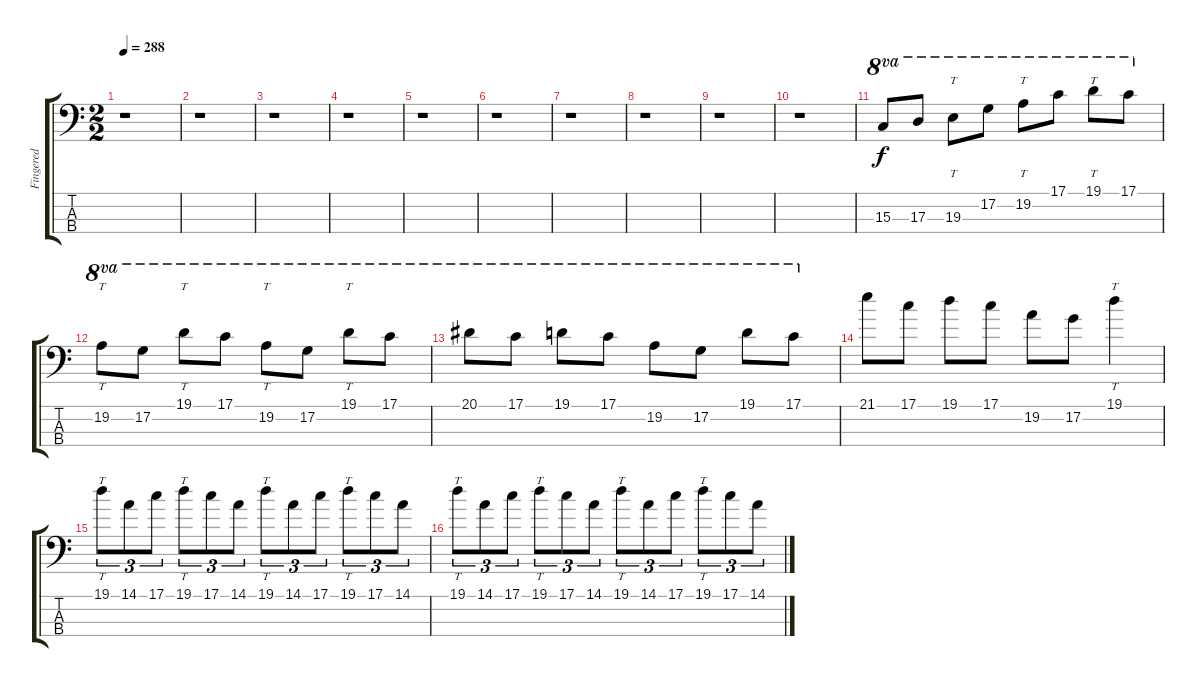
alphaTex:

\track ("Fingered" "Fingered") {instrument electricbassfinger}
\staff {score tabs}
\tuning (G2 D2 A1 E1) {hide}
\ts (2 2)
\tempo 288
\clef f4
\ks c
r.1{dy f} |
r.1 |
r.1 |
r.1 |
r.1 |
r.1 |
r.1 |
r.1 |
r.1 |
r.1 |
15.3.8{ot 8va} 17.3.8{ot 8va} 19.3.8{tt ot 8va} 17.2.8{ot 8va} 19.2.8{tt ot 8va} 17.1.8{ot 8va} 19.1.8{tt ot 8va} 17.1.8{ot 8va} |
19.2.8{tt ot 8va} 17.2.8{ot 8va} 19.1.8{tt ot 8va} 17.1.8{ot 8va} 19.2.8{tt ot 8va} 17.2.8{ot 8va} 19.1.8{tt ot 8va} 17.1.8{ot 8va} |
20.1.8{ot 8va} 17.1.8{ot 8va} 19.1.8{ot 8va} 17.1.8{ot 8va} 19.2.8{ot 8va} 17.2.8{ot 8va} 19.1.8{ot 8va} 17.1.8{ot 8va} |
21.1.8 17.1.8 19.1.8 17.1.8 19.2.8 17.2.8 19.1.4{tt} |
19.1.8{tt tu (3 2)} 14.1.8{tu (3 2)} 17.1.8{tu (3 2)} 19.1.8{tt tu (3 2)} 17.1.8{tu (3 2)} 14.1.8{tu (3 2)} 19.1.8{tt tu (3 2)} 14.1.8{tu (3 2)} 17.1.8{tu (3 2)} 19.1.8{tt tu (3 2)} 17.1.8{tu (3 2)} 14.1.8{tu (3 2)} |
19.1.8{tt tu (3 2)} 14.1.8{tu (3 2)} 17.1.8{tu (3 2)} 19.1.8{tt tu (3 2)} 17.1.8{tu (3 2)} 14.1.8{tu (3 2)} 19.1.8{tt tu (3 2)} 14.1.8{tu (3 2)} 17.1.8{tu (3 2)} 19.1.8{tt tu (3 2)} 17.1.8{tu (3 2)} 14.1.8{tu (3 2)}
